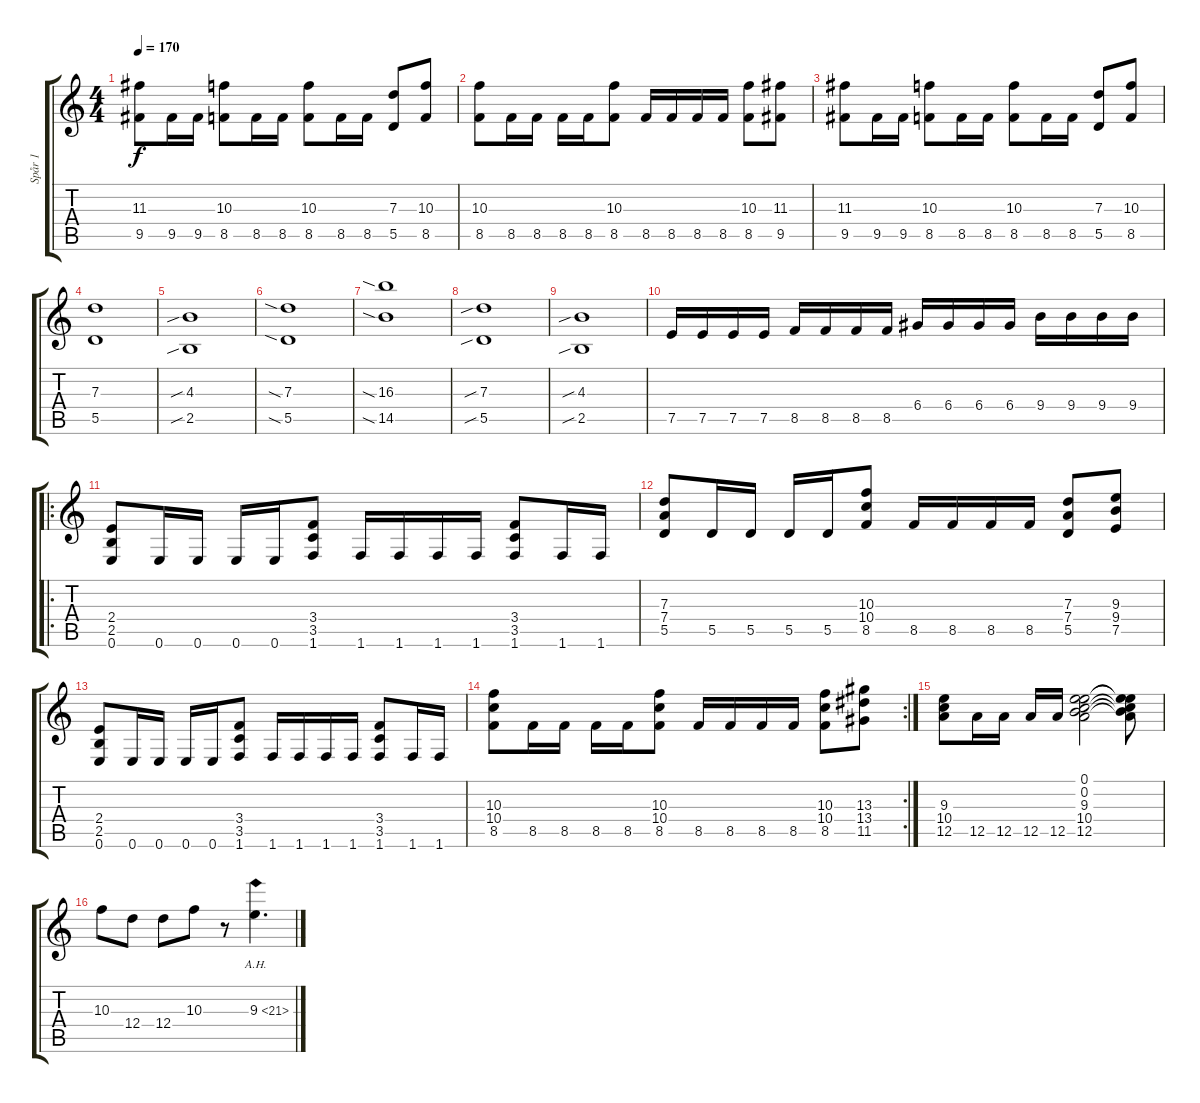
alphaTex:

\track ("Spår 1" "Spår 1") {instrument distortionguitar}
\staff {score tabs}
\tuning (E4 B3 G3 D3 A2 E2) {hide}
\ts (4 4)
\tempo 170
\clef g2
\ks c
(11.3 9.5).8{dy f} 9.5.16 9.5.16 (10.3 8.5).8 8.5.16 8.5.16 (10.3 8.5).8 8.5.16 8.5.16 (7.3 5.5).8 (10.3 8.5).8 |
(10.3 8.5).8 8.5.16 8.5.16 8.5.16 8.5.16 (10.3 8.5).8 8.5.16 8.5.16 8.5.16 8.5.16 (10.3 8.5).8 (11.3 9.5).8 |
(11.3 9.5).8 9.5.16 9.5.16 (10.3 8.5).8 8.5.16 8.5.16 (10.3 8.5).8 8.5.16 8.5.16 (7.3 5.5).8 (10.3 8.5).8 |
(7.3 5.5).1 |
(4.3{sib} 2.5{sib}).1 |
(7.3{sia} 5.5{sia}).1 |
(16.3{sia} 14.5{sia}).1 |
(7.3{sib} 5.5{sib}).1 |
(4.3{sib} 2.5{sib}).1 |
7.5.16 7.5.16 7.5.16 7.5.16 8.5.16 8.5.16 8.5.16 8.5.16 6.4.16 6.4.16 6.4.16 6.4.16 9.4.16 9.4.16 9.4.16 9.4.16 |
\ro
(2.4 2.5 0.6).8 0.6.16 0.6.16 0.6.16 0.6.16 (3.4 3.5 1.6).8 1.6.16 1.6.16 1.6.16 1.6.16 (3.4 3.5 1.6).8 1.6.16 1.6.16 |
(7.3 7.4 5.5).8 5.5.16 5.5.16 5.5.16 5.5.16 (10.3 10.4 8.5).8 8.5.16 8.5.16 8.5.16 8.5.16 (7.3 7.4 5.5).8 (9.3 9.4 7.5).8 |
(2.4 2.5 0.6).8 0.6.16 0.6.16 0.6.16 0.6.16 (3.4 3.5 1.6).8 1.6.16 1.6.16 1.6.16 1.6.16 (3.4 3.5 1.6).8 1.6.16 1.6.16 |
\rc 2
(10.3 10.4 8.5).8 8.5.16 8.5.16 8.5.16 8.5.16 (10.3 10.4 8.5).8 8.5.16 8.5.16 8.5.16 8.5.16 (10.3 10.4 8.5).8 (13.3 13.4 11.5).8 |
(9.3 10.4 12.5).8 12.5.16 12.5.16 12.5.16 12.5.16 (0.1 0.2 9.3 10.4 12.5).2 (0.1{t} 0.2{t} 9.3{t} 10.4{t} 12.5{t}).8 |
10.3.8 12.4.8 12.4.8 10.3.8 r.8 9.3{ah 12}.4{d}
